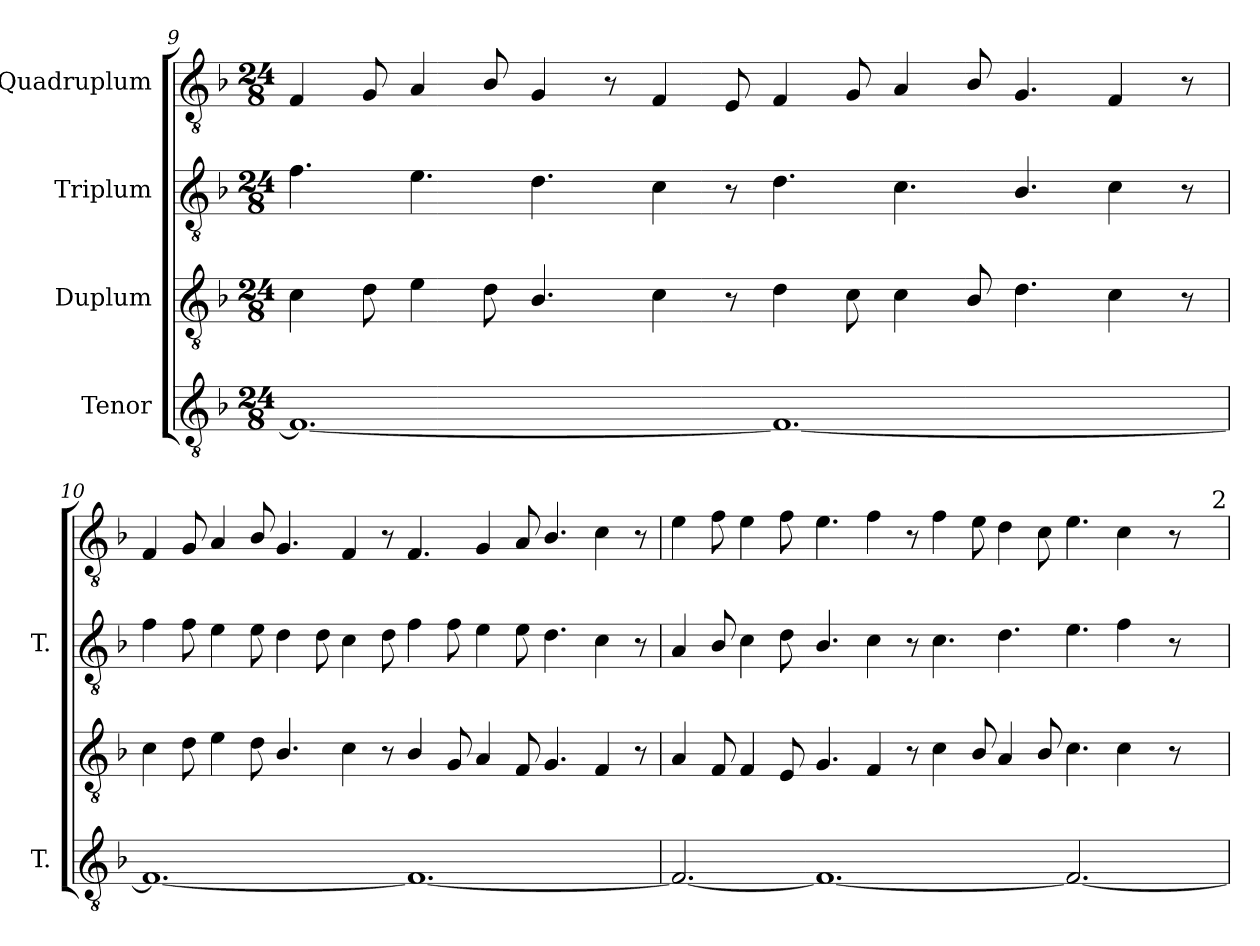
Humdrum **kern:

**kern	**kern	**kern	**kern
*part4	*part3	*part2	*part1
*staff4	*staff3	*staff2	*staff1
*I"Tenor	*I"Duplum	*I"Triplum	*I"Quadruplum
*I'T.	*	*I'T.	*
*clefGv2	*clefGv2	*clefGv2	*clefGv2
*ITrd7c12	*ITrd7c12	*ITrd7c12	*ITrd7c12
*k[b-]	*k[b-]	*k[b-]	*k[b-]
*F:	*F:	*F:	*F:
*M24/8	*M24/8	*M24/8	*M24/8
=9	=9	=9	=9
1.FFi_	4Ci\	4.Fi\	4FFi/
.	8Di\	.	8GGi/
.	4Ei\	4.Ei\	4AAi/
.	8Di\	.	8BB-i/
.	4.BB-i/	4.Di\	4GGi/
.	.	.	8r
.	4Ci\	4Ci\	4FFi/
.	8r	8r	8EEi/
1.FFi_	4Di\	4.Di\	4FFi/
.	8Ci\	.	8GGi/
.	4Ci\	4.Ci\	4AAi/
.	8BB-i/	.	8BB-i/
.	4.Di\	4.BB-i/	4.GGi/
.	4Ci\	4Ci\	4FFi/
.	8r	8r	8r
!!LO:LB:g=z
=10	=10	=10	=10
1.FFi_	4Ci\	4Fi\	4FFi/
.	8Di\	8Fi\	8GGi/
.	4Ei\	4Ei\	4AAi/
.	8Di\	8Ei\	8BB-i/
.	4.BB-i/	4Di\	4.GGi/
.	.	8Di\	.
.	4Ci\	4Ci\	4FFi/
.	8r	8Di\	8r
1.FFi_	4BB-i/	4Fi\	4.FFi/
.	8GGi/	8Fi\	.
.	4AAi/	4Ei\	4GGi/
.	8FFi/	8Ei\	8AAi/
.	4.GGi/	4.Di\	4.BB-i/
.	4FFi/	4Ci\	4Ci\
.	8r	8r	8r
=11	=11	=11	=11
2.FFi/_	4AAi/	4AAi/	4Ei\
.	8FFi/	8BB-i/	8Fi\
.	4FFi/	4Ci\	4Ei\
.	8EEi/	8Di\	8Fi\
!!LO:LB:g=z
=12-	=12-	=12-	=12-
*	*	*	*^
1.FFi_	4.GGi/	4.BB-i/	4.Ei\	1ryy
.	4FFi/	4Ci\	4Fi\	.
.	8r	8r	8r	.
.	4Ci\	4.Ci\	4Fi\	.
.	8BB-i/	.	8Ei\	1ryy
.	4AAi/	4.Di\	4Di\	.
.	8BB-i/	.	8Ci\	.
2.FFi/_	4.Ci\	4.Ei\	4.Ei\	.
.	4Ci\	4Fi\	4Ci\	.
.	.	.	.	8ryy
.	8r	8r	8r	16ryy
.	.	.	.	32ryy
.	.	.	.	64ryy
.	.	.	.	128...ryy
!	!	!	!	!LO:TX:a:t=2
.	.	.	.	1024ryy
*	*	*	*v	*v
=	=	=	=
*-	*-	*-	*-
